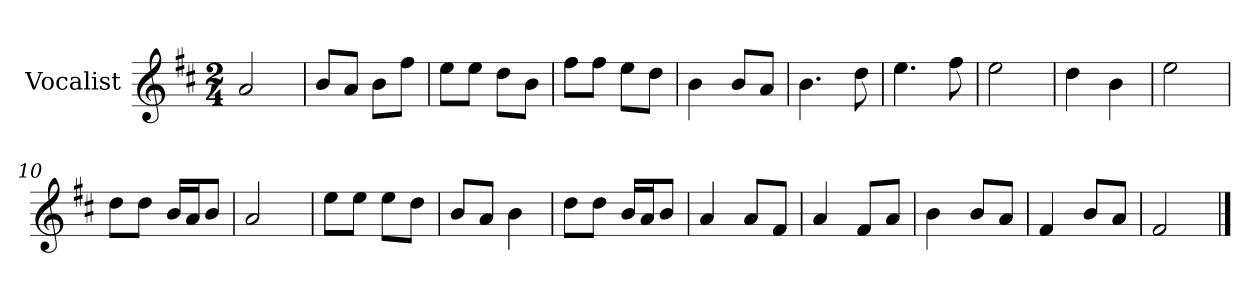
**kern
*part1
*staff1
*I"Vocalist
*k[f#c#]
*D:
*M2/4
=
2a
=1
8bL
8aJ
8bL
8ff#J
=2
8eeL
8eeJ
8ddL
8bJ
=3
8ff#L
8ff#J
8eeL
8ddJ
=4
4b
8bL
8aJ
=5
4.b
8dd
=6
4.ee
8ff#
=7
2ee
=8
4dd
4b
=9
2ee
=10
8ddL
8ddJ
16bLL
16aJ
8bJ
=11
2a
=12
8eeL
8eeJ
8eeL
8ddJ
=13
8bL
8aJ
4b
=14
8ddL
8ddJ
16bLL
16aJ
8bJ
=15
4a
8aL
8f#J
=16
4a
8f#L
8aJ
=17
4b
8bL
8aJ
=18
4f#
8bL
8aJ
=19
2f#
==
*-
